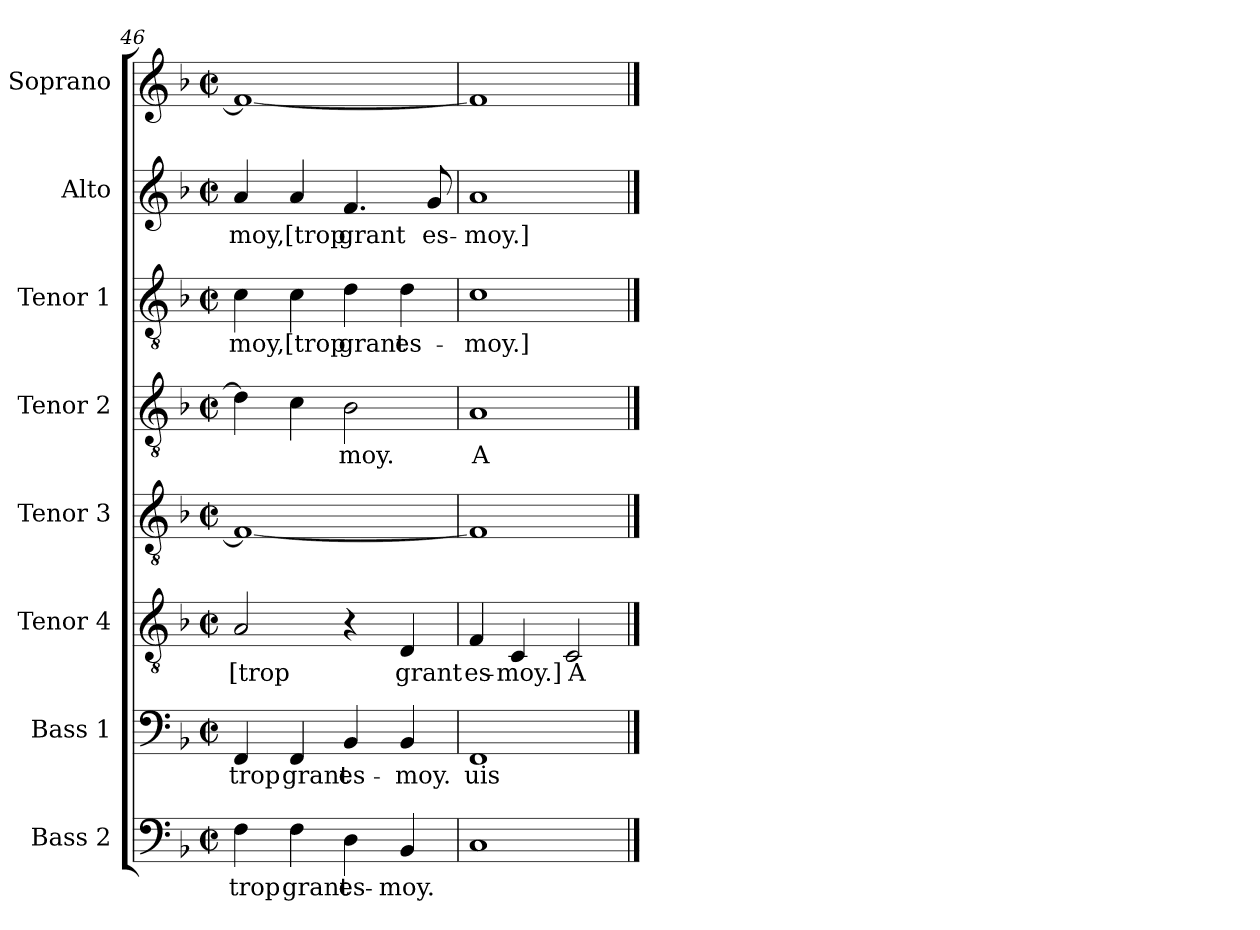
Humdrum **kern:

**kern	**text	**kern	**text	**kern	**text	**kern	**kern	**text	**kern	**text	**kern	**text	**kern
*part8	*part8	*part7	*part7	*part6	*part6	*part5	*part4	*part4	*part3	*part3	*part2	*part2	*part1
*staff8	*staff8	*staff7	*staff7	*staff6	*staff6	*staff5	*staff4	*staff4	*staff3	*staff3	*staff2	*staff2	*staff1
*I"Bass 2	*	*I"Bass 1	*	*I"Tenor 4	*	*I"Tenor 3	*I"Tenor 2	*	*I"Tenor 1	*	*I"Alto	*	*I"Soprano
*I'B 2	*	*I'B 1	*	*I'T 4	*	*I'T 3	*I'T 2	*	*I'T 1	*	*I'A	*	*I'S
*clefF4	*	*clefF4	*	*clefGv2	*	*clefGv2	*clefGv2	*	*clefGv2	*	*clefG2	*	*clefG2
*k[b-]	*	*k[b-]	*	*k[b-]	*	*k[b-]	*k[b-]	*	*k[b-]	*	*k[b-]	*	*k[b-]
*F:	*	*F:	*	*F:	*	*F:	*F:	*	*F:	*	*F:	*	*F:
*M2/2	*	*M2/2	*	*M2/2	*	*M2/2	*M2/2	*	*M2/2	*	*M2/2	*	*M2/2
*met(c|)	*	*met(c|)	*	*met(c|)	*	*met(c|)	*met(c|)	*	*met(c|)	*	*met(c|)	*	*met(c|)
=46	=46	=46	=46	=46	=46	=46	=46	=46	=46	=46	=46	=46	=46
4F\	trop	4FF/	trop	2A/	[trop	1F_	4d\]	.	4c\	-moy,	4a/	-moy,	1f_
4F\	grant	4FF/	grant	.	.	.	4c\	.	4c\	[trop	4a/	[trop	.
4D\	es-	4BB-/	es-	4r	.	.	2B-\	-moy.	4d\	grant	4.f/	grant	.
4BB-/	-moy.	4BB-/	-moy.	4D/	grant	.	.	.	4d\	es-	.	.	.
.	.	.	.	.	.	.	.	.	.	.	8g/	es-	.
=47	=47	=47	=47	=47	=47	=47	=47	=47	=47	=47	=47	=47	=47
1C	.	1FF	uis	4F/	es-	1F]	1A	A-	1c	-moy.]	1a	-moy.]	1f]
.	.	.	.	4C/	-moy.]	.	.	.	.	.	.	.	.
.	.	.	.	2C/	A-	.	.	.	.	.	.	.	.
==	==	==	==	==	==	==	==	==	==	==	==	==	==
*-	*-	*-	*-	*-	*-	*-	*-	*-	*-	*-	*-	*-	*-
